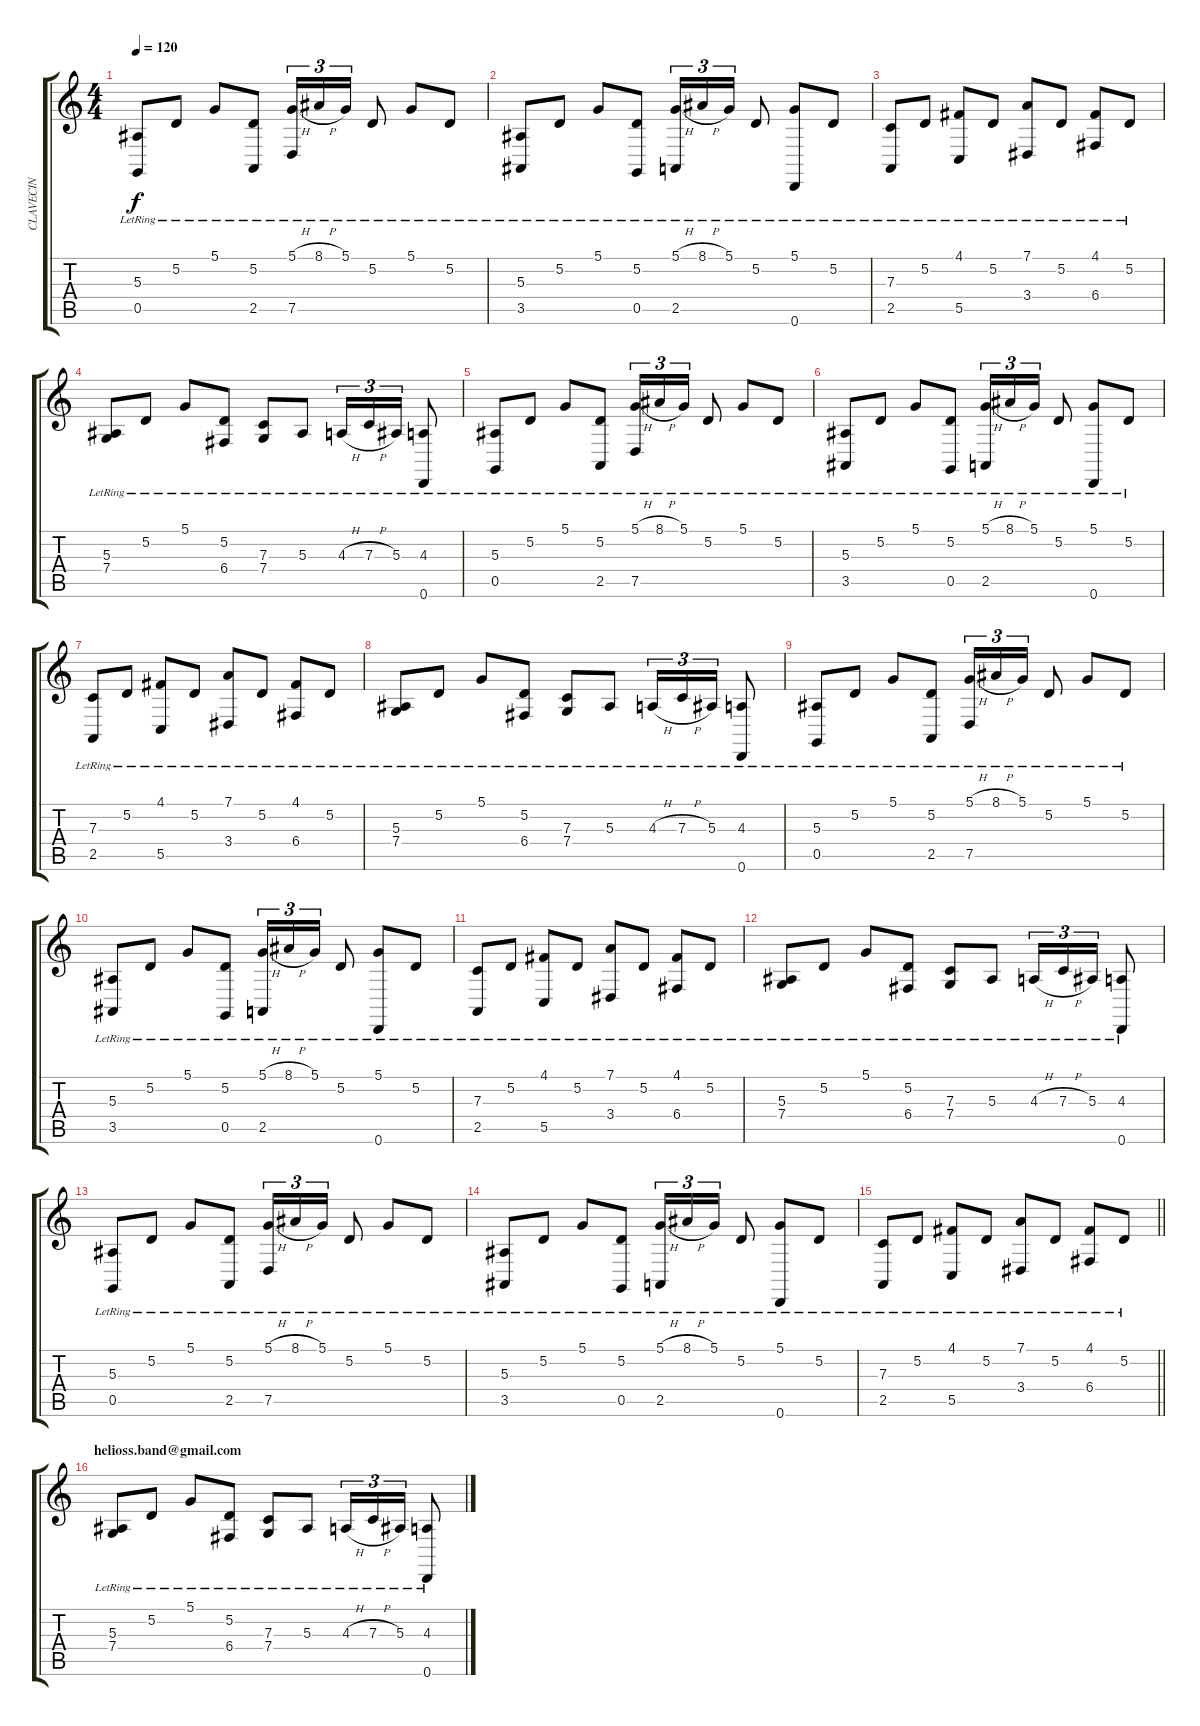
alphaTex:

\track ("CLAVECIN" "CLAVECIN") {instrument harpsichord}
\staff {score tabs}
\tuning (D4 A3 F3 C3 G2 D2) {hide}
\ts (4 4)
\tempo 120
\clef g2
\ks c
(5.3{lr} 0.5{lr}).8{dy f} 5.2{lr}.8 5.1{lr}.8 (5.2{lr} 2.5{lr}).8 (5.1{h lr} 7.5{lr}).16{tu (3 2)} 8.1{h lr}.16{tu (3 2)} 5.1{lr}.16{tu (3 2)} 5.2{lr}.8 5.1{lr}.8 5.2{lr}.8 |
(5.3{lr} 3.5{lr}).8 5.2{lr}.8 5.1{lr}.8 (5.2{lr} 0.5{lr}).8 (5.1{h lr} 2.5{lr}).16{tu (3 2)} 8.1{h lr}.16{tu (3 2)} 5.1{lr}.16{tu (3 2)} 5.2{lr}.8 (5.1{lr} 0.6{lr}).8 5.2{lr}.8 |
(7.3{lr} 2.5{lr}).8 5.2{lr}.8 (4.1{lr} 5.5{lr}).8 5.2{lr}.8 (7.1{lr} 3.4{lr}).8 5.2{lr}.8 (4.1{lr} 6.4{lr}).8 5.2{lr}.8 |
(5.3{lr} 7.4{lr}).8 5.2{lr}.8 5.1{lr}.8 (5.2{lr} 6.4{lr}).8 (7.3{lr} 7.4{lr}).8 5.3{lr}.8 4.3{h lr}.16{tu (3 2)} 7.3{h lr}.16{tu (3 2)} 5.3{lr}.16{tu (3 2)} (4.3{lr} 0.6{lr}).8 |
(5.3{lr} 0.5{lr}).8 5.2{lr}.8 5.1{lr}.8 (5.2{lr} 2.5{lr}).8 (5.1{h lr} 7.5{lr}).16{tu (3 2)} 8.1{h lr}.16{tu (3 2)} 5.1{lr}.16{tu (3 2)} 5.2{lr}.8 5.1{lr}.8 5.2{lr}.8 |
(5.3{lr} 3.5{lr}).8 5.2{lr}.8 5.1{lr}.8 (5.2{lr} 0.5{lr}).8 (5.1{h lr} 2.5{lr}).16{tu (3 2)} 8.1{h lr}.16{tu (3 2)} 5.1{lr}.16{tu (3 2)} 5.2{lr}.8 (5.1{lr} 0.6{lr}).8 5.2{lr}.8 |
(7.3{lr} 2.5{lr}).8 5.2{lr}.8 (4.1{lr} 5.5{lr}).8 5.2{lr}.8 (7.1{lr} 3.4{lr}).8 5.2{lr}.8 (4.1{lr} 6.4{lr}).8 5.2{lr}.8 |
(5.3{lr} 7.4{lr}).8 5.2{lr}.8 5.1{lr}.8 (5.2{lr} 6.4{lr}).8 (7.3{lr} 7.4{lr}).8 5.3{lr}.8 4.3{h lr}.16{tu (3 2)} 7.3{h lr}.16{tu (3 2)} 5.3{lr}.16{tu (3 2)} (4.3{lr} 0.6{lr}).8 |
(5.3{lr} 0.5{lr}).8 5.2{lr}.8 5.1{lr}.8 (5.2{lr} 2.5{lr}).8 (5.1{h lr} 7.5{lr}).16{tu (3 2)} 8.1{h lr}.16{tu (3 2)} 5.1{lr}.16{tu (3 2)} 5.2{lr}.8 5.1{lr}.8 5.2{lr}.8 |
(5.3{lr} 3.5{lr}).8 5.2{lr}.8 5.1{lr}.8 (5.2{lr} 0.5{lr}).8 (5.1{h lr} 2.5{lr}).16{tu (3 2)} 8.1{h lr}.16{tu (3 2)} 5.1{lr}.16{tu (3 2)} 5.2{lr}.8 (5.1{lr} 0.6{lr}).8 5.2{lr}.8 |
(7.3{lr} 2.5{lr}).8 5.2{lr}.8 (4.1{lr} 5.5{lr}).8 5.2{lr}.8 (7.1{lr} 3.4{lr}).8 5.2{lr}.8 (4.1{lr} 6.4{lr}).8 5.2{lr}.8 |
(5.3{lr} 7.4{lr}).8 5.2{lr}.8 5.1{lr}.8 (5.2{lr} 6.4{lr}).8 (7.3{lr} 7.4{lr}).8 5.3{lr}.8 4.3{h lr}.16{tu (3 2)} 7.3{h lr}.16{tu (3 2)} 5.3{lr}.16{tu (3 2)} (4.3{lr} 0.6{lr}).8 |
(5.3{lr} 0.5{lr}).8 5.2{lr}.8 5.1{lr}.8 (5.2{lr} 2.5{lr}).8 (5.1{h lr} 7.5{lr}).16{tu (3 2)} 8.1{h lr}.16{tu (3 2)} 5.1{lr}.16{tu (3 2)} 5.2{lr}.8 5.1{lr}.8 5.2{lr}.8 |
(5.3{lr} 3.5{lr}).8 5.2{lr}.8 5.1{lr}.8 (5.2{lr} 0.5{lr}).8 (5.1{h lr} 2.5{lr}).16{tu (3 2)} 8.1{h lr}.16{tu (3 2)} 5.1{lr}.16{tu (3 2)} 5.2{lr}.8 (5.1{lr} 0.6{lr}).8 5.2{lr}.8 |
\barLineRight lightlight
(7.3{lr} 2.5{lr}).8 5.2{lr}.8 (4.1{lr} 5.5{lr}).8 5.2{lr}.8 (7.1{lr} 3.4{lr}).8 5.2{lr}.8 (4.1{lr} 6.4{lr}).8 5.2{lr}.8 |
\section ("" "helioss.band@gmail.com")
(5.3{lr} 7.4{lr}).8 5.2{lr}.8 5.1{lr}.8 (5.2{lr} 6.4{lr}).8 (7.3{lr} 7.4{lr}).8 5.3{lr}.8 4.3{h lr}.16{tu (3 2)} 7.3{h lr}.16{tu (3 2)} 5.3{lr}.16{tu (3 2)} (4.3{lr} 0.6{lr}).8
